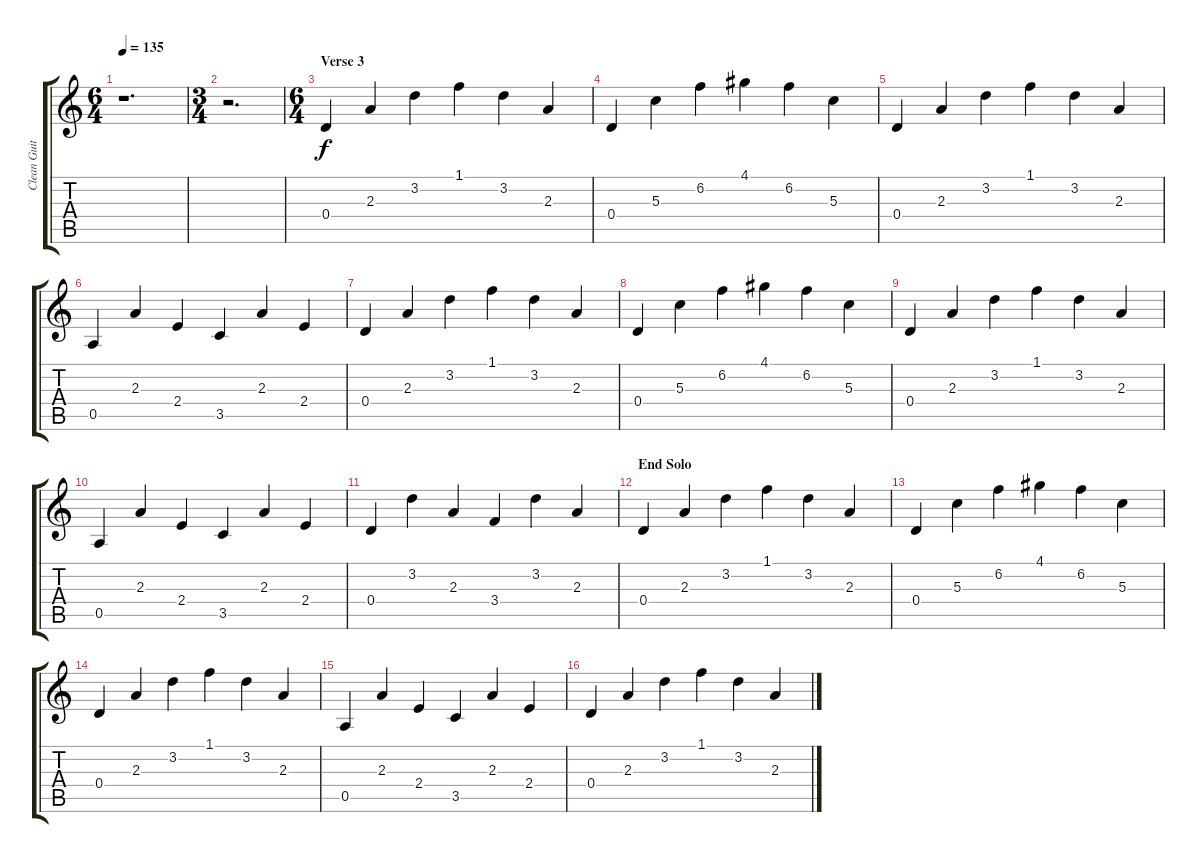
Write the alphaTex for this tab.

\track ("Clean Guitar/Solos" "Clean Guit") {instrument electricguitarclean}
\staff {score tabs}
\tuning (E4 B3 G3 D3 A2 E2) {hide}
\ts (6 4)
\tempo 135
\clef g2
\ks c
r.1{d dy f} |
\ts (3 4)
r.2{d} |
\ts (6 4)
\section ("" "Verse 3")
0.4.4{instrument electricguitarclean} 2.3.4 3.2.4 1.1.4 3.2.4 2.3.4 |
0.4.4 5.3.4 6.2.4 4.1.4 6.2.4 5.3.4 |
0.4.4 2.3.4 3.2.4 1.1.4 3.2.4 2.3.4 |
0.5.4 2.3.4 2.4.4 3.5.4 2.3.4 2.4.4 |
0.4.4 2.3.4 3.2.4 1.1.4 3.2.4 2.3.4 |
0.4.4 5.3.4 6.2.4 4.1.4 6.2.4 5.3.4 |
0.4.4 2.3.4 3.2.4 1.1.4 3.2.4 2.3.4 |
0.5.4 2.3.4 2.4.4 3.5.4 2.3.4 2.4.4 |
0.4.4 3.2.4 2.3.4 3.4.4 3.2.4 2.3.4 |
\section ("" "End Solo")
0.4.4 2.3.4 3.2.4 1.1.4 3.2.4 2.3.4 |
0.4.4 5.3.4 6.2.4 4.1.4 6.2.4 5.3.4 |
0.4.4 2.3.4 3.2.4 1.1.4 3.2.4 2.3.4 |
0.5.4 2.3.4 2.4.4 3.5.4 2.3.4 2.4.4 |
0.4.4 2.3.4 3.2.4 1.1.4 3.2.4 2.3.4
